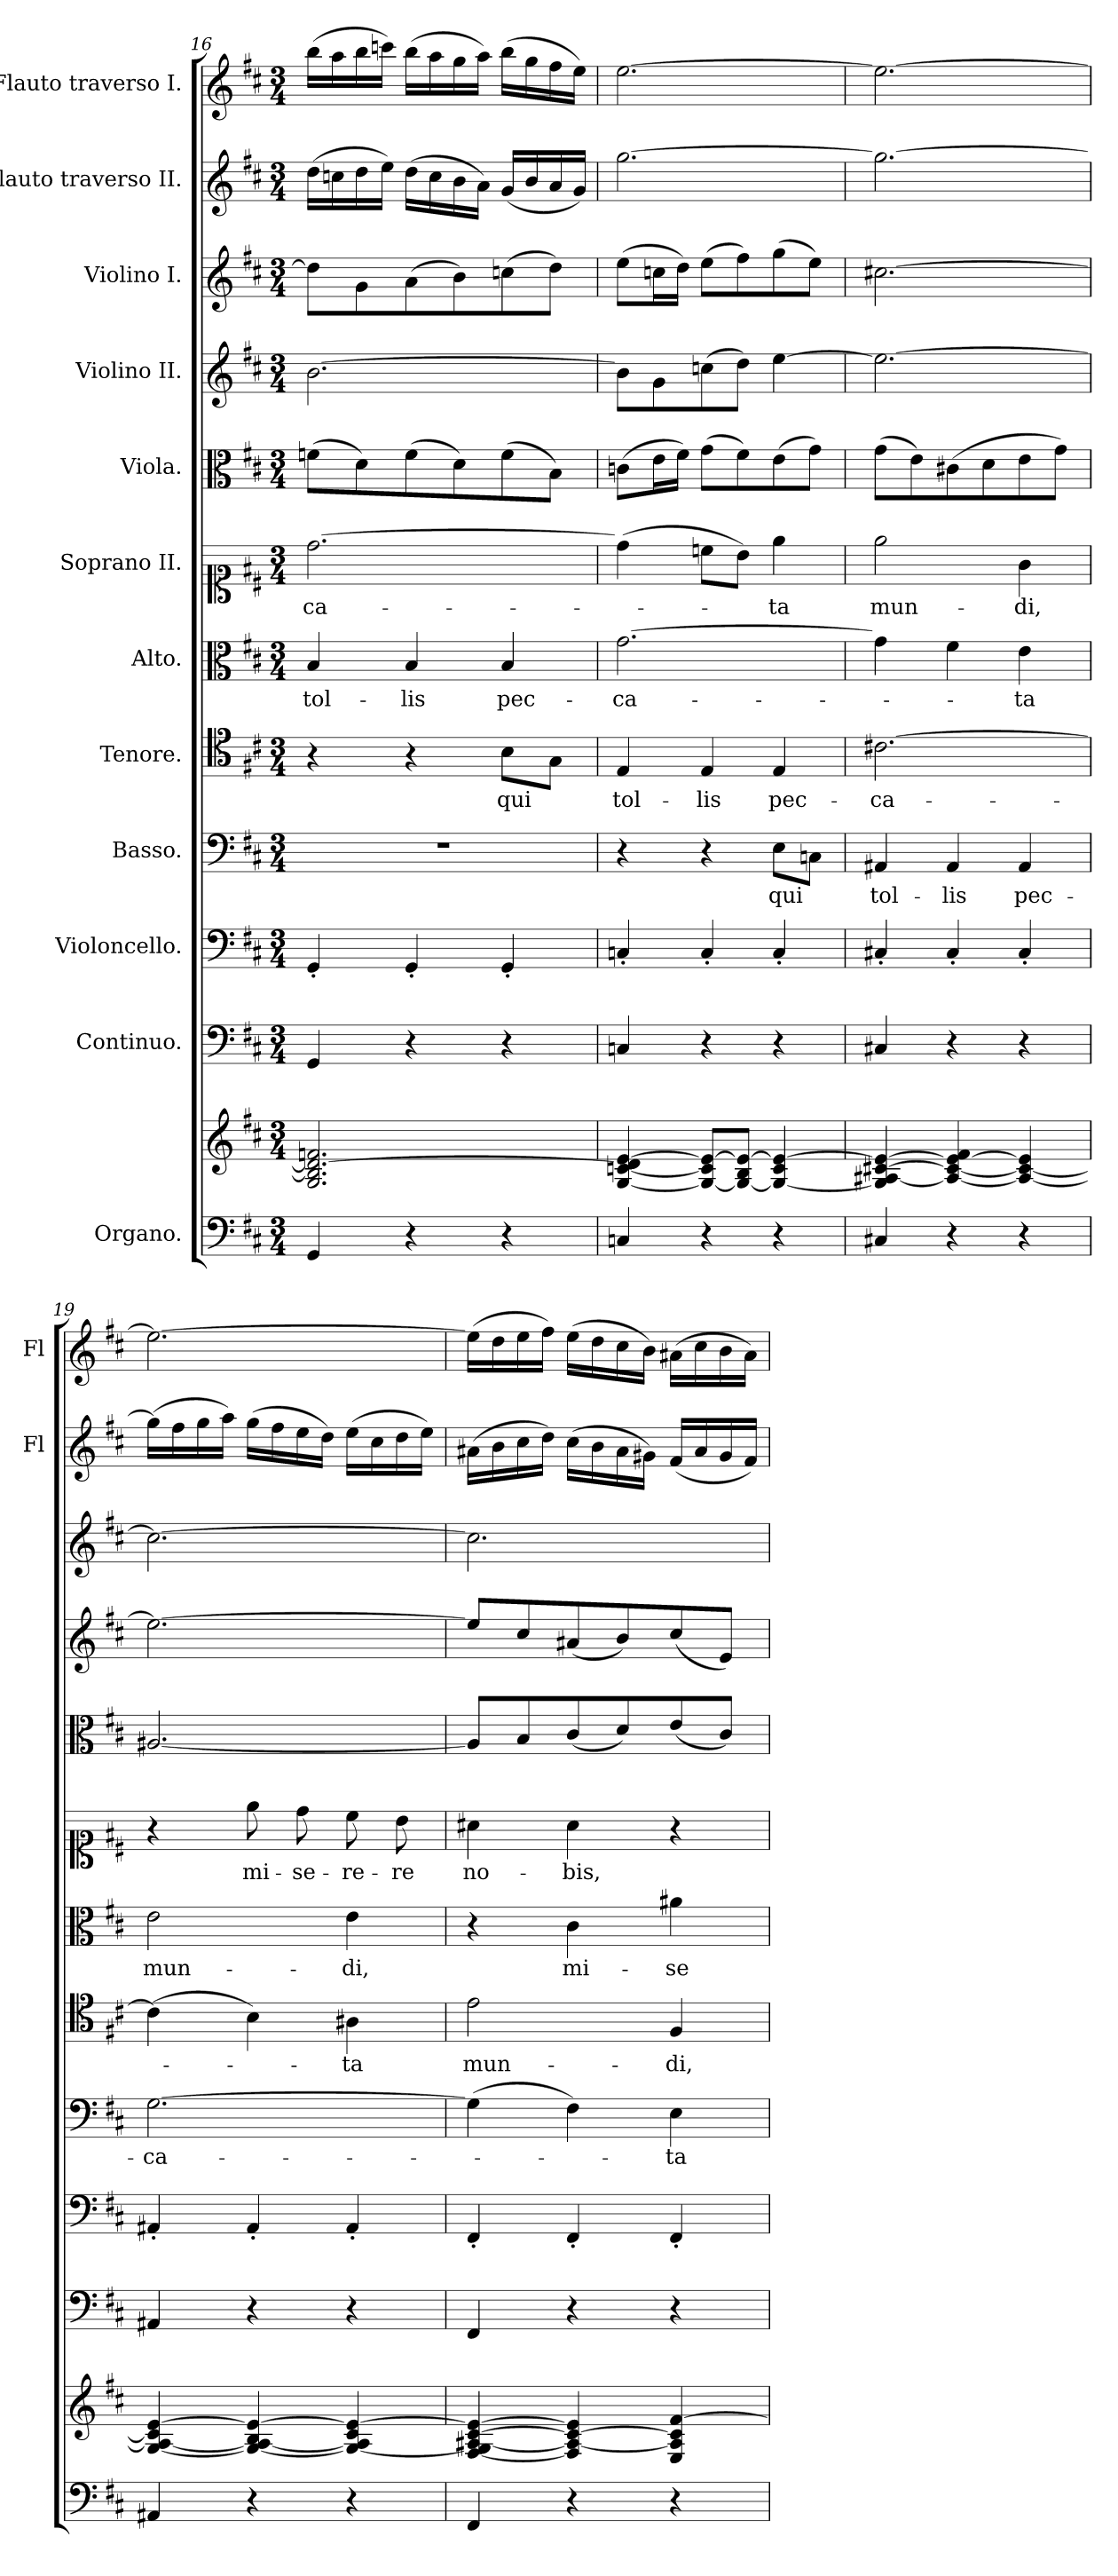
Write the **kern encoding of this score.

**kern	**kern	**kern	**kern	**kern	**text	**kern	**text	**kern	**text	**kern	**text	**kern	**kern	**kern	**kern	**kern
*part12	*part12	*part11	*part10	*part9	*part9	*part8	*part8	*part7	*part7	*part6	*part6	*part5	*part4	*part3	*part2	*part1
*staff13	*staff12	*staff11	*staff10	*staff9	*staff9	*staff8	*staff8	*staff7	*staff7	*staff6	*staff6	*staff5	*staff4	*staff3	*staff2	*staff1
*I"Organo.	*	*I"Continuo.	*I"Violoncello.	*I"Basso.	*	*I"Tenore.	*	*I"Alto.	*	*I"Soprano II.	*	*I"Viola.	*I"Violino II.	*I"Violino I.	*I"Flauto traverso II.	*I"Flauto traverso I.
*	*	*	*	*	*	*	*	*	*	*	*	*	*	*	*I'Fl	*I'Fl
!!LO:LB:g=z
*clefF4	*clefG2	*clefF4	*clefF4	*clefF4	*	*clefC4	*	*clefC3	*	*clefC1	*	*clefC3	*clefG2	*clefG2	*clefG2	*clefG2
*	*	*ITrd7c12	*	*	*	*	*	*	*	*	*	*	*	*	*	*
*k[f#c#]	*k[f#c#]	*k[f#c#]	*k[f#c#]	*k[f#c#]	*	*k[f#c#]	*	*k[f#c#]	*	*k[f#c#]	*	*k[f#c#]	*k[f#c#]	*k[f#c#]	*k[f#c#]	*k[f#c#]
*M3/4	*M3/4	*M3/4	*M3/4	*M3/4	*	*M3/4	*	*M3/4	*	*M3/4	*	*M3/4	*M3/4	*M3/4	*M3/4	*M3/4
=16	=16	=16	=16	=16	=16	=16	=16	=16	=16	=16	=16	=16	=16	=16	=16	=16
!	!	!	!	!	!	!	!	!	!LO:LY:b	!	!LO:LY:b	!	!	!	!	!
4GG/	2.G/ 2.B/] 2.d/_ 2.fn/	4GGG/	4GG'/	2.r	.	4r	.	4B/	tol-	[2.dd\	-ca-	(8fn\L	[2.b\	8dd\L]	(16dd\LL	(16bb\LL
.	.	.	.	.	.	.	.	.	.	.	.	.	.	.	16ccn\	16aa\
.	.	.	.	.	.	.	.	.	.	.	.	8d\)	.	8g\	16dd\	16bb\
.	.	.	.	.	.	.	.	.	.	.	.	.	.	.	16ee\JJ)	16cccn\JJ)
!	!	!	!	!	!	!	!	!	!LO:LY:b	!	!	!	!	!	!	!
4r	.	4r	4GG'/	.	.	4r	.	4B/	-lis	.	.	(8f\	.	(8a\	(16dd\LL	(16bb\LL
.	.	.	.	.	.	.	.	.	.	.	.	.	.	.	16cc\	16aa\
.	.	.	.	.	.	.	.	.	.	.	.	8d\)	.	8b\)	16b\	16gg\
.	.	.	.	.	.	.	.	.	.	.	.	.	.	.	16a\JJ)	16aa\JJ)
!	!	!	!	!	!	!	!LO:LY:b	!	!LO:LY:b	!	!	!	!	!	!	!
4r	.	4r	4GG'/	.	.	8B\L	qui	4B/	pec-	.	.	(8f\	.	(8ccn\	(16g/LL	(16bb\LL
.	.	.	.	.	.	.	.	.	.	.	.	.	.	.	16b/	16gg\
.	.	.	.	.	.	8G\J	.	.	.	.	.	8B\J)	.	8dd\J)	16a/	16ff#\
.	.	.	.	.	.	.	.	.	.	.	.	.	.	.	16g/JJ)	16ee\JJ)
=17	=17	=17	=17	=17	=17	=17	=17	=17	=17	=17	=17	=17	=17	=17	=17	=17
!	!	!	!	!	!	!	!LO:LY:b	!	!LO:LY:b	!	!	!	!	!	!	!
4Cn/	[4G/ [4cn/ 4d/] [4e/	4CCn/	4Cn'/	4r	.	4E/	tol-	[2.g\	-ca-	(4dd\]	.	(8cn\L	8b\L]	(8ee\L	[2.gg\	[2.ee\
.	.	.	.	.	.	.	.	.	.	.	.	16e\L	8g\	16ccn\L	.	.
.	.	.	.	.	.	.	.	.	.	.	.	16f#\JJ)	.	16dd\JJ)	.	.
!	!	!	!	!	!	!	!LO:LY:b	!	!	!	!	!	!	!	!	!
4r	8G_/ 8c]/ 8e_/L	4r	4C'/	4r	.	4E/	-lis	.	.	8ccn\L	.	(8g\L	(8ccn\	(8ee\L	.	.
.	8G_/ 8B/ 8e_/J	.	.	.	.	.	.	.	.	8b\J)	.	8f#\)	8dd\J)	8ff#\)	.	.
!	!	!	!	!	!LO:LY:b	!	!LO:LY:b	!	!	!	!LO:LY:b	!	!	!	!	!
4r	4G/_ 4c/ 4e/_	4r	4C'/	8E\L	qui	4E/	pec-	.	.	4ee\	-ta	(8e\	[4ee\	(8gg\	.	.
.	.	.	.	8Cn\J	.	.	.	.	.	.	.	8g\J)	.	8ee\J)	.	.
=18	=18	=18	=18	=18	=18	=18	=18	=18	=18	=18	=18	=18	=18	=18	=18	=18
!	!	!	!	!	!LO:LY:b	!	!LO:LY:b	!	!	!	!LO:LY:b	!	!	!	!	!
4C#X/	4G/] [4A#X/ [4c#X/ 4e/_	4CC#X/	4C#X'/	4AA#X/	tol-	[2.c#X\	-ca-	4g\]	.	2ee\	mun-	(8g\L	2.ee\_	[2.cc#X\	2.gg\_	2.ee\_
.	.	.	.	.	.	.	.	.	.	.	.	8e\)	.	.	.	.
!	!	!	!	!	!LO:LY:b	!	!	!	!	!	!	!	!	!	!	!
4r	4A#/_ 4c#/_ 4e/_ 4f#/	4r	4C#'/	4AA#/	-lis	.	.	4f#\	.	.	.	(8c#X\	.	.	.	.
.	.	.	.	.	.	.	.	.	.	.	.	8d\	.	.	.	.
!	!	!	!	!	!LO:LY:b	!	!	!	!LO:LY:b	!	!LO:LY:b	!	!	!	!	!
4r	4A#/_ 4c#/_ 4e/]	4r	4C#'/	4AA#/	pec-	.	.	4e\	-ta	4g\	-di,	8e\	.	.	.	.
.	.	.	.	.	.	.	.	.	.	.	.	8g\J)	.	.	.	.
=19	=19	=19	=19	=19	=19	=19	=19	=19	=19	=19	=19	=19	=19	=19	=19	=19
!	!	!	!	!	!LO:LY:b	!	!	!	!LO:LY:b	!	!	!	!	!	!	!
4AA#X/	[4G/ 4A#/_ 4c#/] [4e/	4AAA#X/	4AA#X'/	[2.G\	-ca-	(4c#\]	.	2e\	mun-	4r	.	[2.A#X/	2.ee\_	2.cc#\_	(16gg\LL]	2.ee\_
.	.	.	.	.	.	.	.	.	.	.	.	.	.	.	16ff#\	.
.	.	.	.	.	.	.	.	.	.	.	.	.	.	.	16gg\	.
.	.	.	.	.	.	.	.	.	.	.	.	.	.	.	16aa\JJ)	.
!	!	!	!	!	!	!	!	!	!	!	!LO:LY:b	!	!	!	!	!
4r	4G/_ 4A#/_ 4B/ 4e/_	4r	4AA#'/	.	.	4B\)	.	.	.	8ee\	mi-	.	.	.	(16gg\LL	.
.	.	.	.	.	.	.	.	.	.	.	.	.	.	.	16ff#\	.
!	!	!	!	!	!	!	!	!	!	!	!LO:LY:b	!	!	!	!	!
.	.	.	.	.	.	.	.	.	.	8dd\	-se-	.	.	.	16ee\	.
.	.	.	.	.	.	.	.	.	.	.	.	.	.	.	16dd\JJ)	.
!	!	!	!	!	!	!	!LO:LY:b	!	!LO:LY:b	!	!LO:LY:b	!	!	!	!	!
4r	4G/_ 4A#/] 4c#/ 4e/_	4r	4AA#'/	.	.	4A#X\	-ta	4e\	-di,	8cc#\	-re-	.	.	.	(16ee\LL	.
.	.	.	.	.	.	.	.	.	.	.	.	.	.	.	16cc#\	.
!	!	!	!	!	!	!	!	!	!	!	!LO:LY:b	!	!	!	!	!
.	.	.	.	.	.	.	.	.	.	8b\	-re	.	.	.	16dd\	.
.	.	.	.	.	.	.	.	.	.	.	.	.	.	.	16ee\JJ)	.
!!LO:PB:g=z
=20	=20	=20	=20	=20	=20	=20	=20	=20	=20	=20	=20	=20	=20	=20	=20	=20
!	!	!	!	!	!	!	!LO:LY:b	!	!	!	!LO:LY:b	!	!	!	!	!
4FF#/	[4F#/ 4G/] [4A#X/ [4c#/ 4e/_	4FFF#/	4FF#'/	(4G\]	.	2e\	mun-	4r	.	4a#X\	no-	8A#/L]	8ee/L]	2.cc#\]	(16a#X\LL	(16ee\LL]
.	.	.	.	.	.	.	.	.	.	.	.	.	.	.	16b\	16dd\
.	.	.	.	.	.	.	.	.	.	.	.	8B/	8cc#/	.	16cc#\	16ee\
.	.	.	.	.	.	.	.	.	.	.	.	.	.	.	16dd\JJ)	16ff#\JJ)
!	!	!	!	!	!	!	!	!	!LO:LY:b	!	!LO:LY:b	!	!	!	!	!
4r	4F#/] 4A#/_ 4c#/_ 4e/]	4r	4FF#'/	4F#\)	.	.	.	4c#\	mi-	4a#\	-bis,	(8c#/	(8a#X/	.	(16cc#\LL	(16ee\LL
.	.	.	.	.	.	.	.	.	.	.	.	.	.	.	16b\	16dd\
.	.	.	.	.	.	.	.	.	.	.	.	8d/)	8b/)	.	16a#\	16cc#\
.	.	.	.	.	.	.	.	.	.	.	.	.	.	.	16g#X\JJ)	16b\JJ)
!	!	!	!	!	!LO:LY:b	!	!LO:LY:b	!	!LO:LY:b	!	!	!	!	!	!	!
4r	4E/ 4A#/] 4c#/] [4f#/	4r	4FF#'/	4E\	-ta	4F#/	-di,	4a#X\	-se-	4r	.	(8e/	(8cc#/	.	(16f#/LL	(16a#X\LL
.	.	.	.	.	.	.	.	.	.	.	.	.	.	.	16a#/	16cc#\
.	.	.	.	.	.	.	.	.	.	.	.	8c#/J)	8e/J)	.	16g#/	16b\
.	.	.	.	.	.	.	.	.	.	.	.	.	.	.	16f#/JJ)	16a#\JJ)
=	=	=	=	=	=	=	=	=	=	=	=	=	=	=	=	=
*-	*-	*-	*-	*-	*-	*-	*-	*-	*-	*-	*-	*-	*-	*-	*-	*-
